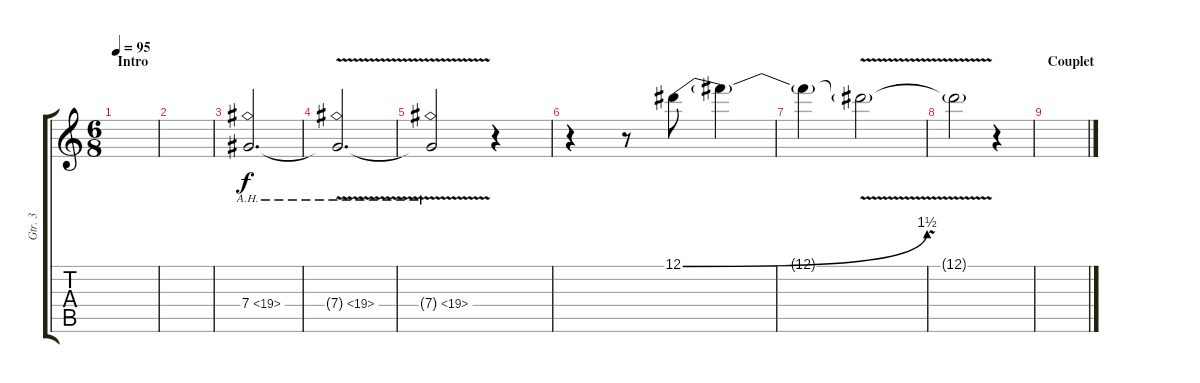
\track ("Gtr. 3" "Gtr. 3") {instrument overdrivenguitar}
\staff {score tabs}
\tuning (Eb4 Bb3 Gb3 Db3 Ab2 Eb2) {hide}
\ts (6 8)
\section ("" "Intro")
\tempo 95
\clef g2
\ks c
|
|
7.4{ah 12}.2{d volume 0} |
7.4{ah 12 v t}.2{d volume 16} |
7.4{ah 12 v t}.2{volume 0} r.4 |
r.4 r.8{volume 0} 12.1{be (bend 0 0 60 6)}.8{volume 10} 12.1{t}.4 |
12.1{t}.4 12.1{v t}.2 |
12.1{v t}.2{volume 0} r.4 |
\section ("" "Couplet")
